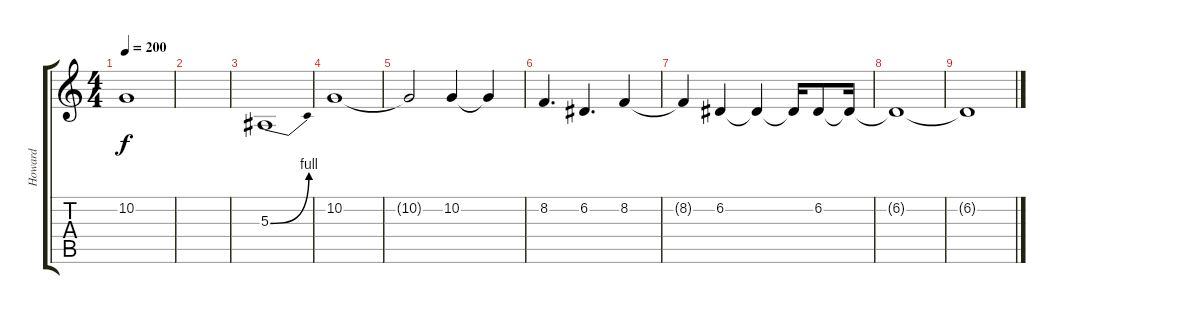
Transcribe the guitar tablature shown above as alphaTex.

\track ("Howard" "Howard") {instrument oboe}
\staff {score tabs}
\tuning (D4 A3 F3 C3 G2 C2) {hide}
\ts (4 4)
\tempo 200
\clef g2
\ks c
10.2{t}.1{dy f} |
|
5.3{be (bend 0 0 60 4)}.1 |
10.2.1 |
10.2{t}.2 10.2.4 10.2{t}.4 |
8.2.4{d} 6.2.4{d} 8.2.4 |
8.2{t}.4 6.2.4 6.2{t}.4 6.2{t}.16 6.2.8 6.2{t}.16 |
6.2{t}.1 |
6.2{t}.1
